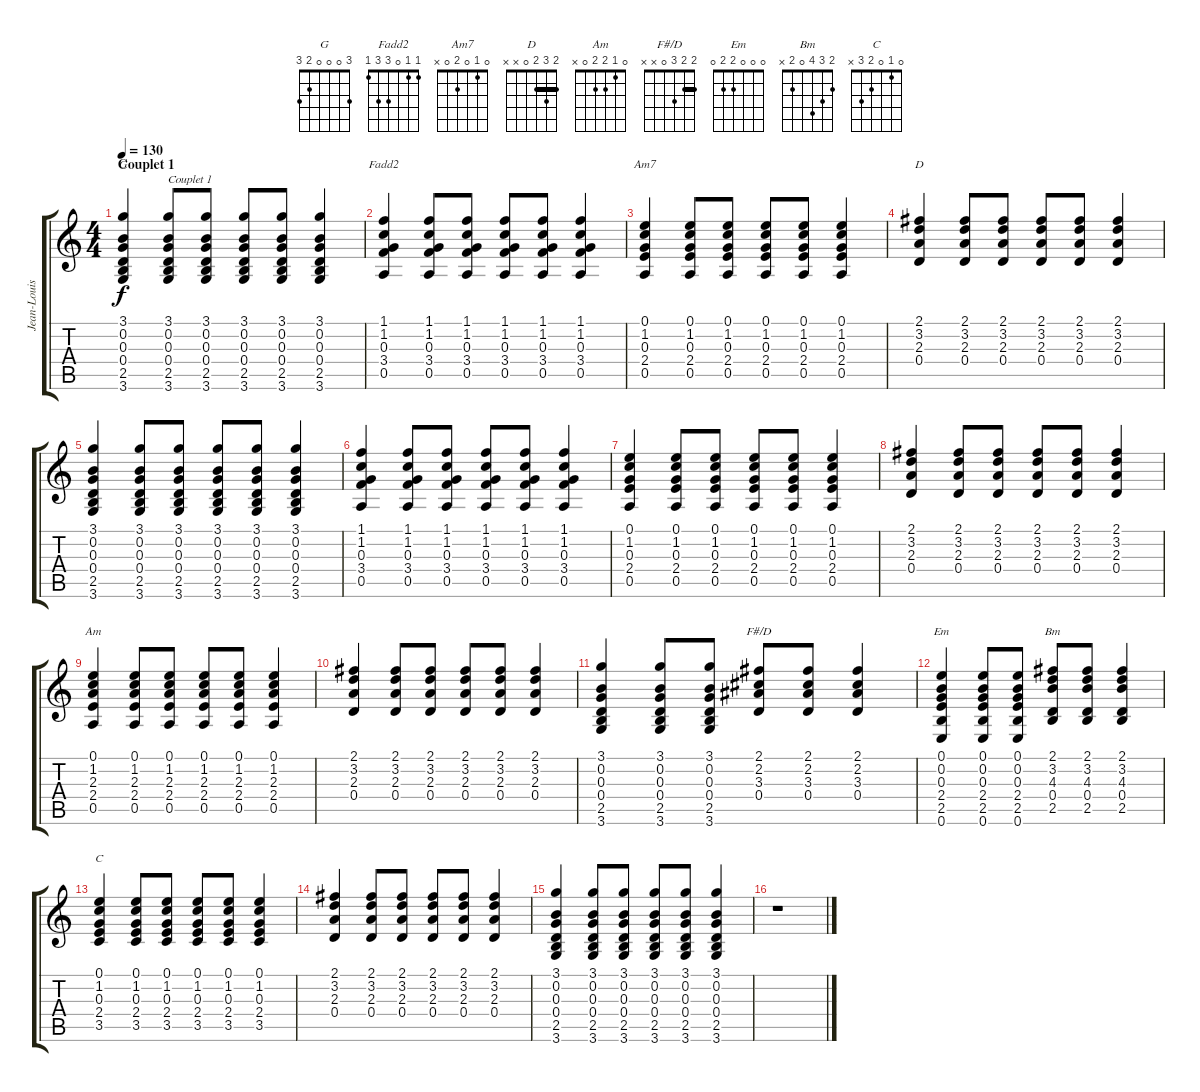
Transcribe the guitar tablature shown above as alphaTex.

\track ("Jean-Louis Aubert" "Jean-Louis") {instrument electricguitarjazz}
\staff {score tabs}
\tuning (E4 B3 G3 D3 A2 E2) {hide}
\chord ("G" 3 0 0 0 2 3)
\chord ("Fadd2" 1 1 0 3 3 1)
\chord ("Am7" 0 1 0 2 0 x)
\chord ("D" 2 3 2 0 x x) {barre 2}
\chord ("Am" 0 1 2 2 0 x)
\chord ("F#/D" 2 2 3 0 x x) {barre 2}
\chord ("Em" 0 0 0 2 2 0)
\chord ("Bm" 2 3 4 0 2 x)
\chord ("C" 0 1 0 2 3 x)
\ts (4 4)
\section ("" "Couplet 1")
\tempo 130
\clef g2
\ks c
(3.1 0.2 0.3 0.4 2.5 3.6).4{ch "G" dy f} (3.1 0.2 0.3 0.4 2.5 3.6).8{txt "Couplet 1"} (3.1 0.2 0.3 0.4 2.5 3.6).8 (3.1 0.2 0.3 0.4 2.5 3.6).8 (3.1 0.2 0.3 0.4 2.5 3.6).8 (3.1 0.2 0.3 0.4 2.5 3.6).4 |
(1.1 1.2 0.3 3.4 0.5).4{ch "Fadd2"} (1.1 1.2 0.3 3.4 0.5).8 (1.1 1.2 0.3 3.4 0.5).8 (1.1 1.2 0.3 3.4 0.5).8 (1.1 1.2 0.3 3.4 0.5).8 (1.1 1.2 0.3 3.4 0.5).4 |
(0.1 1.2 0.3 2.4 0.5).4{ch "Am7"} (0.1 1.2 0.3 2.4 0.5).8 (0.1 1.2 0.3 2.4 0.5).8 (0.1 1.2 0.3 2.4 0.5).8 (0.1 1.2 0.3 2.4 0.5).8 (0.1 1.2 0.3 2.4 0.5).4 |
(2.1 3.2 2.3 0.4).4{ch "D"} (2.1 3.2 2.3 0.4).8 (2.1 3.2 2.3 0.4).8 (2.1 3.2 2.3 0.4).8 (2.1 3.2 2.3 0.4).8 (2.1 3.2 2.3 0.4).4 |
(3.1 0.2 0.3 0.4 2.5 3.6).4 (3.1 0.2 0.3 0.4 2.5 3.6).8 (3.1 0.2 0.3 0.4 2.5 3.6).8 (3.1 0.2 0.3 0.4 2.5 3.6).8 (3.1 0.2 0.3 0.4 2.5 3.6).8 (3.1 0.2 0.3 0.4 2.5 3.6).4 |
(1.1 1.2 0.3 3.4 0.5).4 (1.1 1.2 0.3 3.4 0.5).8 (1.1 1.2 0.3 3.4 0.5).8 (1.1 1.2 0.3 3.4 0.5).8 (1.1 1.2 0.3 3.4 0.5).8 (1.1 1.2 0.3 3.4 0.5).4 |
(0.1 1.2 0.3 2.4 0.5).4 (0.1 1.2 0.3 2.4 0.5).8 (0.1 1.2 0.3 2.4 0.5).8 (0.1 1.2 0.3 2.4 0.5).8 (0.1 1.2 0.3 2.4 0.5).8 (0.1 1.2 0.3 2.4 0.5).4 |
(2.1 3.2 2.3 0.4).4 (2.1 3.2 2.3 0.4).8 (2.1 3.2 2.3 0.4).8 (2.1 3.2 2.3 0.4).8 (2.1 3.2 2.3 0.4).8 (2.1 3.2 2.3 0.4).4 |
(0.1 1.2 2.3 2.4 0.5).4{ch "Am"} (0.1 1.2 2.3 2.4 0.5).8 (0.1 1.2 2.3 2.4 0.5).8 (0.1 1.2 2.3 2.4 0.5).8 (0.1 1.2 2.3 2.4 0.5).8 (0.1 1.2 2.3 2.4 0.5).4 |
(2.1 3.2 2.3 0.4).4 (2.1 3.2 2.3 0.4).8 (2.1 3.2 2.3 0.4).8 (2.1 3.2 2.3 0.4).8 (2.1 3.2 2.3 0.4).8 (2.1 3.2 2.3 0.4).4 |
(3.1 0.2 0.3 0.4 2.5 3.6).4 (3.1 0.2 0.3 0.4 2.5 3.6).8 (3.1 0.2 0.3 0.4 2.5 3.6).8 (2.1 2.2 3.3 0.4).8{ch "F#/D"} (2.1 2.2 3.3 0.4).8 (2.1 2.2 3.3 0.4).4 |
(0.1 0.2 0.3 2.4 2.5 0.6).4{ch "Em"} (0.1 0.2 0.3 2.4 2.5 0.6).8 (0.1 0.2 0.3 2.4 2.5 0.6).8 (2.1 3.2 4.3 0.4 2.5).8{ch "Bm"} (2.1 3.2 4.3 0.4 2.5).8 (2.1 3.2 4.3 0.4 2.5).4 |
(0.1 1.2 0.3 2.4 3.5).4{ch "C"} (0.1 1.2 0.3 2.4 3.5).8 (0.1 1.2 0.3 2.4 3.5).8 (0.1 1.2 0.3 2.4 3.5).8 (0.1 1.2 0.3 2.4 3.5).8 (0.1 1.2 0.3 2.4 3.5).4 |
(2.1 3.2 2.3 0.4).4 (2.1 3.2 2.3 0.4).8 (2.1 3.2 2.3 0.4).8 (2.1 3.2 2.3 0.4).8 (2.1 3.2 2.3 0.4).8 (2.1 3.2 2.3 0.4).4 |
(3.1 0.2 0.3 0.4 2.5 3.6).4 (3.1 0.2 0.3 0.4 2.5 3.6).8 (3.1 0.2 0.3 0.4 2.5 3.6).8 (3.1 0.2 0.3 0.4 2.5 3.6).8 (3.1 0.2 0.3 0.4 2.5 3.6).8 (3.1 0.2 0.3 0.4 2.5 3.6).4 |
r.1
